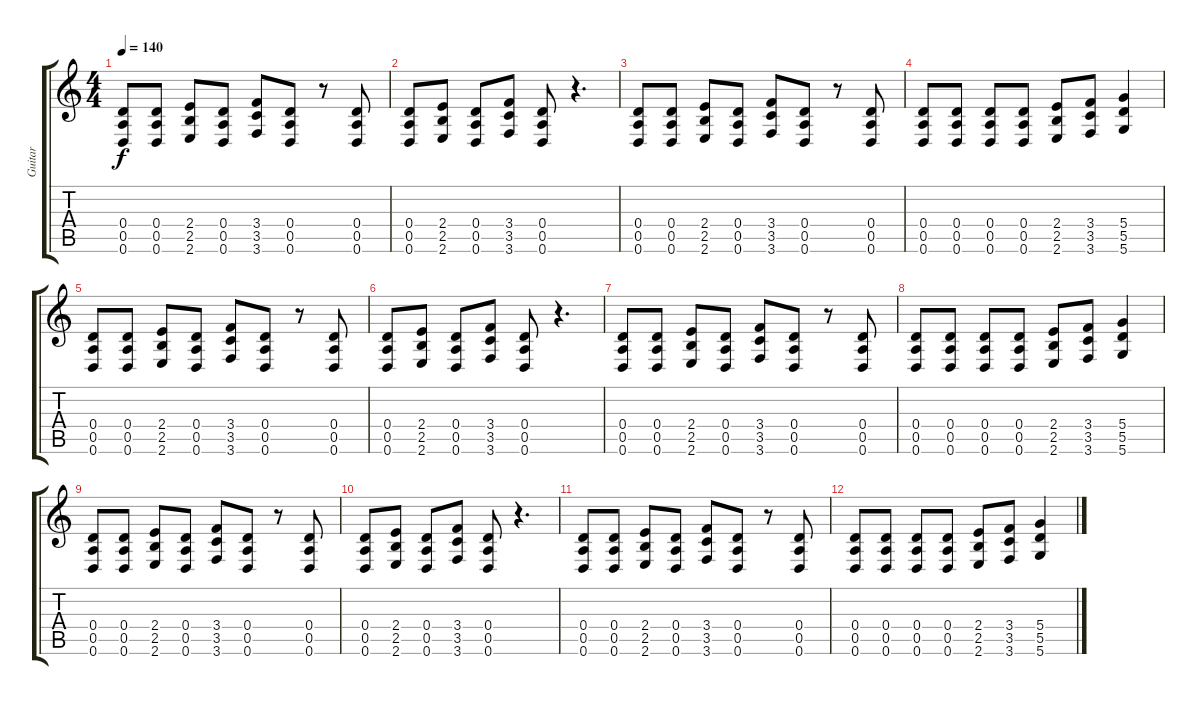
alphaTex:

\track ("Guitar" "Guitar") {instrument distortionguitar}
\staff {score tabs}
\tuning (E4 B3 G3 D3 A2 D2) {hide}
\ts (4 4)
\tempo 140
\clef g2
\ks c
(0.4 0.5 0.6).8{dy f} (0.4 0.5 0.6).8 (2.4 2.5 2.6).8 (0.4 0.5 0.6).8 (3.4 3.5 3.6).8 (0.4 0.5 0.6).8 r.8 (0.4 0.5 0.6).8 |
(0.4 0.5 0.6).8 (2.4 2.5 2.6).8 (0.4 0.5 0.6).8 (3.4 3.5 3.6).8 (0.4 0.5 0.6).8 r.4{d} |
(0.4 0.5 0.6).8 (0.4 0.5 0.6).8 (2.4 2.5 2.6).8 (0.4 0.5 0.6).8 (3.4 3.5 3.6).8 (0.4 0.5 0.6).8 r.8 (0.4 0.5 0.6).8 |
(0.4 0.5 0.6).8 (0.4 0.5 0.6).8 (0.4 0.5 0.6).8 (0.4 0.5 0.6).8 (2.4 2.5 2.6).8 (3.4 3.5 3.6).8 (5.4 5.5 5.6).4 |
(0.4 0.5 0.6).8 (0.4 0.5 0.6).8 (2.4 2.5 2.6).8 (0.4 0.5 0.6).8 (3.4 3.5 3.6).8 (0.4 0.5 0.6).8 r.8 (0.4 0.5 0.6).8 |
(0.4 0.5 0.6).8 (2.4 2.5 2.6).8 (0.4 0.5 0.6).8 (3.4 3.5 3.6).8 (0.4 0.5 0.6).8 r.4{d} |
(0.4 0.5 0.6).8 (0.4 0.5 0.6).8 (2.4 2.5 2.6).8 (0.4 0.5 0.6).8 (3.4 3.5 3.6).8 (0.4 0.5 0.6).8 r.8 (0.4 0.5 0.6).8 |
(0.4 0.5 0.6).8 (0.4 0.5 0.6).8 (0.4 0.5 0.6).8 (0.4 0.5 0.6).8 (2.4 2.5 2.6).8 (3.4 3.5 3.6).8 (5.4 5.5 5.6).4 |
(0.4 0.5 0.6).8 (0.4 0.5 0.6).8 (2.4 2.5 2.6).8 (0.4 0.5 0.6).8 (3.4 3.5 3.6).8 (0.4 0.5 0.6).8 r.8 (0.4 0.5 0.6).8 |
(0.4 0.5 0.6).8 (2.4 2.5 2.6).8 (0.4 0.5 0.6).8 (3.4 3.5 3.6).8 (0.4 0.5 0.6).8 r.4{d} |
(0.4 0.5 0.6).8 (0.4 0.5 0.6).8 (2.4 2.5 2.6).8 (0.4 0.5 0.6).8 (3.4 3.5 3.6).8 (0.4 0.5 0.6).8 r.8 (0.4 0.5 0.6).8 |
(0.4 0.5 0.6).8 (0.4 0.5 0.6).8 (0.4 0.5 0.6).8 (0.4 0.5 0.6).8 (2.4 2.5 2.6).8 (3.4 3.5 3.6).8 (5.4 5.5 5.6).4
